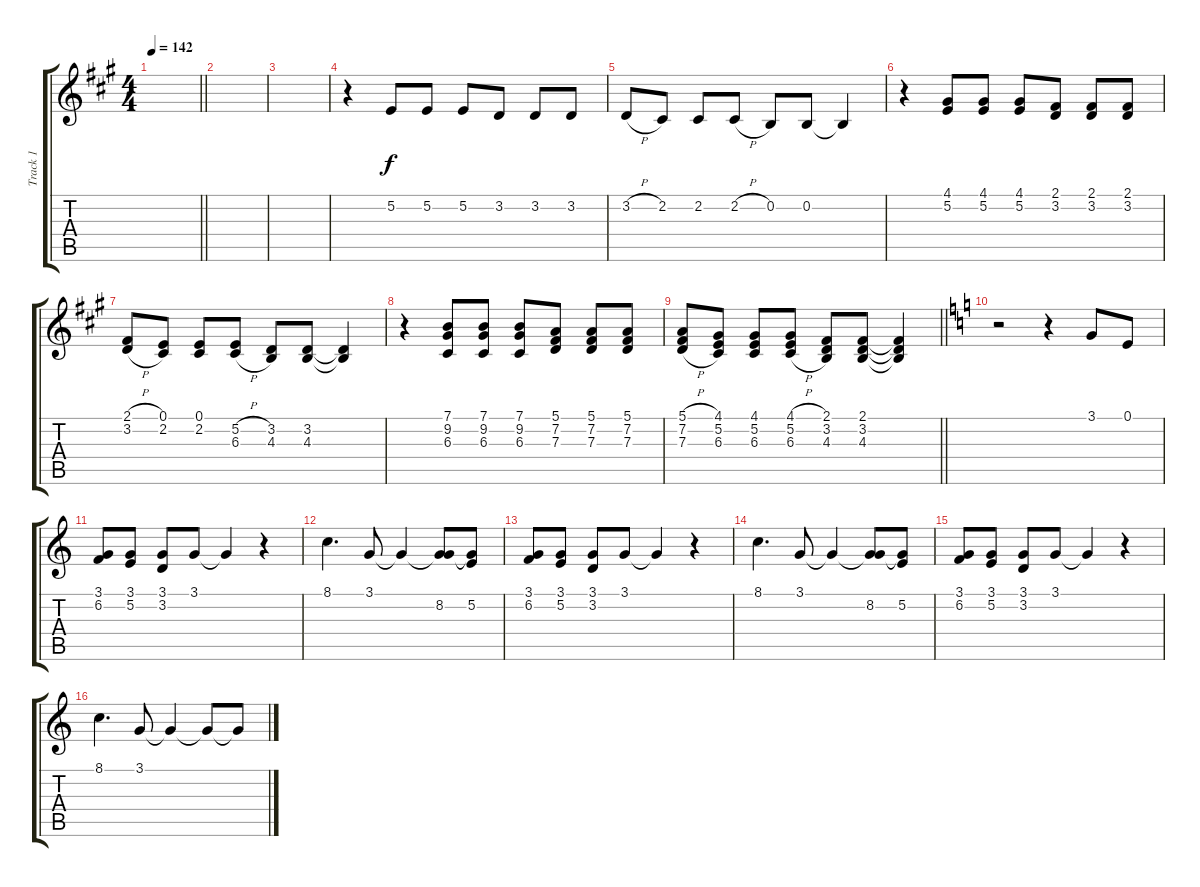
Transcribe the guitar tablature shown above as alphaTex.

\track ("Track 1" "Track 1") {instrument tenorsax}
\staff {score tabs}
\tuning (E4 B3 G3 D3 A2 E2) {hide}
\ts (4 4)
\tempo 142
\clef g2
\barLineRight lightlight
\ks a
|
|
|
r.4 5.2.8 5.2.8 5.2.8 3.2.8 3.2.8 3.2.8 |
3.2{h}.8 2.2.8 2.2.8 2.2{h}.8 0.2.8 0.2.8 0.2{t}.4 |
r.4 (4.1 5.2).8 (4.1 5.2).8 (4.1 5.2).8 (2.1 3.2).8 (2.1 3.2).8 (2.1 3.2).8 |
(2.1{h} 3.2{h}).8 (0.1 2.2).8 (0.1 2.2).8 (5.2{h} 6.3{h}).8 (3.2 4.3).8 (3.2 4.3).8 (3.2{t} 4.3{t}).4 |
r.4 (7.1 9.2 6.3).8 (7.1 9.2 6.3).8 (7.1 9.2 6.3).8 (5.1 7.2 7.3).8 (5.1 7.2 7.3).8 (5.1 7.2 7.3).8 |
\barLineRight lightlight
(5.1{h} 7.2{h} 7.3{h}).8 (4.1 5.2 6.3).8 (4.1 5.2 6.3).8 (4.1{h} 5.2{h} 6.3{h}).8 (2.1 3.2 4.3).8 (2.1 3.2 4.3).8 (2.1{t} 3.2{t} 4.3{t}).4 |
\ks c
r.2 r.4 3.1.8 0.1.8 |
(3.1 6.2).8 (3.1 5.2).8 (3.1 3.2).8 3.1.8 3.1{t}.4 r.4 |
8.1.4{d} 3.1.8 3.1{t}.4 (3.1{t} 8.2).8 (3.1{t} 5.2).8 |
(3.1 6.2).8 (3.1 5.2).8 (3.1 3.2).8 3.1.8 3.1{t}.4 r.4 |
8.1.4{d} 3.1.8 3.1{t}.4 (3.1{t} 8.2).8 (3.1{t} 5.2).8 |
(3.1 6.2).8 (3.1 5.2).8 (3.1 3.2).8 3.1.8 3.1{t}.4 r.4 |
8.1.4{d} 3.1.8 3.1{t}.4 3.1{t}.8 3.1{t}.8
